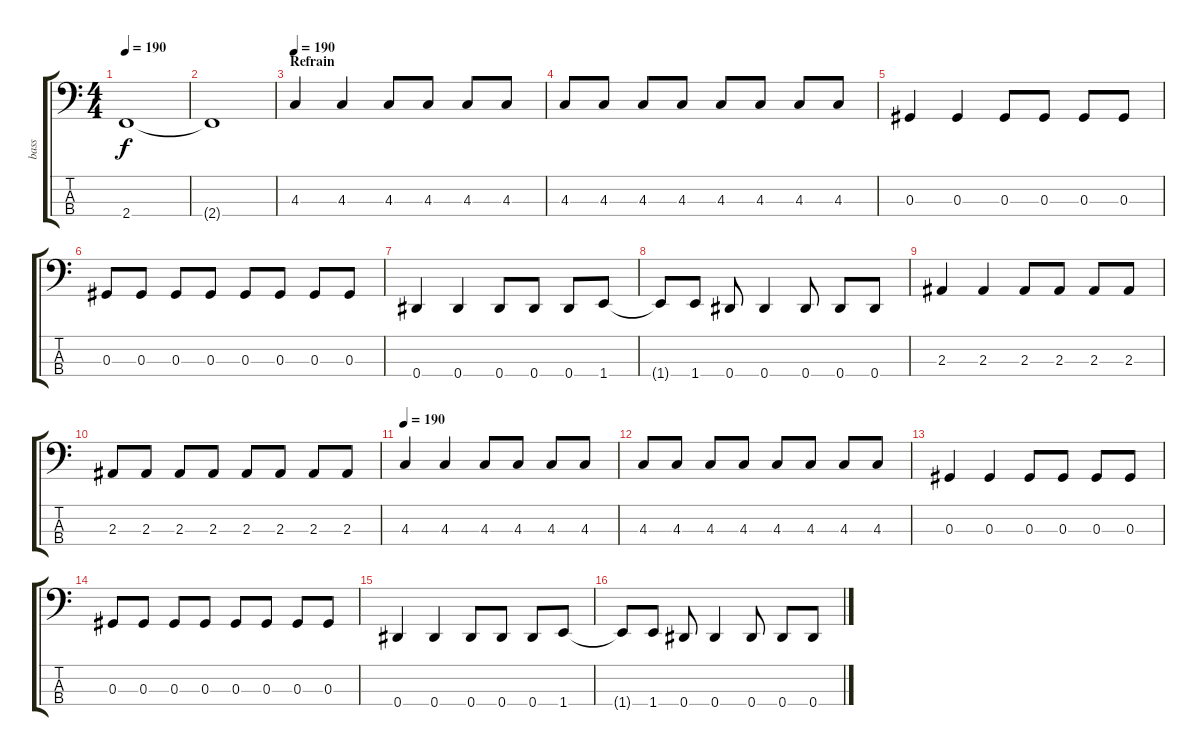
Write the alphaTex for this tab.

\track ("bass" "bass") {instrument electricbasspick}
\staff {score tabs}
\tuning (Gb2 Db2 Ab1 Eb1) {hide}
\ts (4 4)
\tempo 190
\clef f4
\ks c
2.4{t}.1{dy f} |
2.4{t}.1 |
\section ("" "Refrain")
\tempo 190
4.3.4{volume 12} 4.3.4 4.3.8 4.3.8 4.3.8 4.3.8 |
4.3.8 4.3.8 4.3.8 4.3.8 4.3.8 4.3.8 4.3.8 4.3.8 |
0.3.4 0.3.4 0.3.8 0.3.8 0.3.8 0.3.8 |
0.3.8 0.3.8 0.3.8 0.3.8 0.3.8 0.3.8 0.3.8 0.3.8 |
0.4.4 0.4.4 0.4.8 0.4.8 0.4.8 1.4.8 |
1.4{t}.8 1.4.8 0.4.8 0.4.4 0.4.8 0.4.8 0.4.8 |
2.3.4 2.3.4 2.3.8 2.3.8 2.3.8 2.3.8 |
2.3.8 2.3.8 2.3.8 2.3.8 2.3.8 2.3.8 2.3.8 2.3.8 |
\tempo 190
4.3.4 4.3.4 4.3.8 4.3.8 4.3.8 4.3.8 |
4.3.8 4.3.8 4.3.8 4.3.8 4.3.8 4.3.8 4.3.8 4.3.8 |
0.3.4 0.3.4 0.3.8 0.3.8 0.3.8 0.3.8 |
0.3.8 0.3.8 0.3.8 0.3.8 0.3.8 0.3.8 0.3.8 0.3.8 |
0.4.4 0.4.4 0.4.8 0.4.8 0.4.8 1.4.8 |
1.4{t}.8 1.4.8 0.4.8 0.4.4 0.4.8 0.4.8 0.4.8
